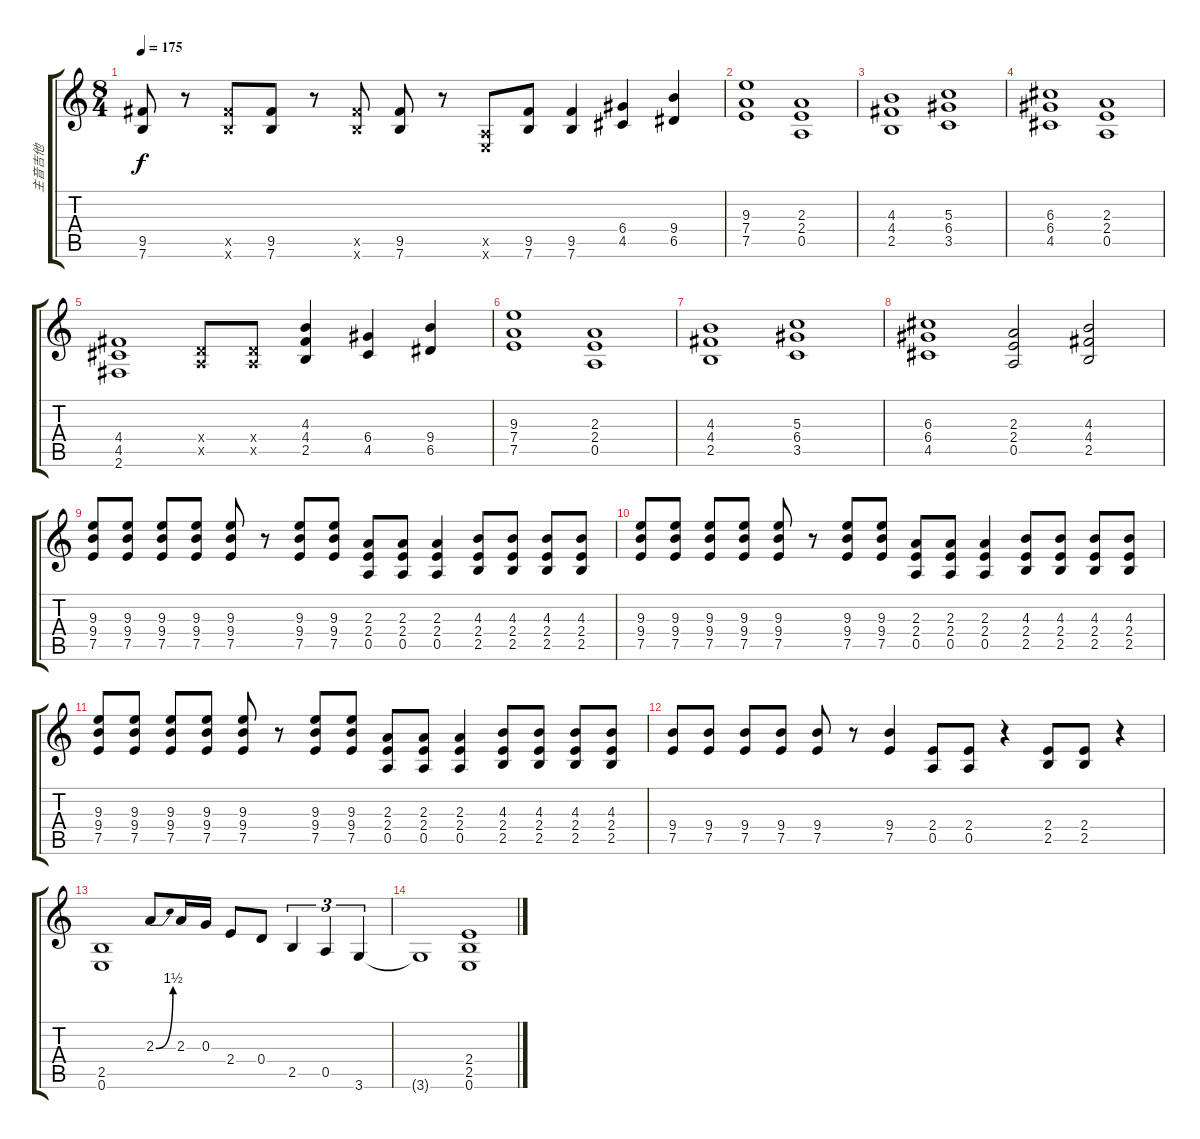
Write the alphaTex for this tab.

\track ("主音吉他" "主音吉他") {instrument overdrivenguitar}
\staff {score tabs}
\tuning (E4 B3 G3 D3 A2 E2) {hide}
\ts (8 4)
\tempo 175
\clef g2
\ks c
(9.5 7.6).8{dy f} r.8 (9.5{x} 7.6{x}).8 (9.5 7.6).8 r.8 (9.5{x} 7.6{x}).8 (9.5 7.6).8 r.8 (0.5{x} 0.6{x}).8 (9.5 7.6).8 (9.5 7.6).4 (6.4 4.5).4 (9.4 6.5).4 |
(9.3 7.4 7.5).1 (2.3 2.4 0.5).1 |
(4.3 4.4 2.5).1 (5.3 6.4 3.5).1 |
(6.3 6.4 4.5).1 (2.3 2.4 0.5).1 |
(4.4 4.5 2.6).1 (0.4{x} 0.5{x}).8 (0.4{x} 0.5{x}).8 (4.3 4.4 2.5).4 (6.4 4.5).4 (9.4 6.5).4 |
(9.3 7.4 7.5).1 (2.3 2.4 0.5).1 |
(4.3 4.4 2.5).1 (5.3 6.4 3.5).1 |
(6.3 6.4 4.5).1 (2.3 2.4 0.5).2 (4.3 4.4 2.5).2 |
(9.3 9.4 7.5).8 (9.3 9.4 7.5).8 (9.3 9.4 7.5).8 (9.3 9.4 7.5).8 (9.3 9.4 7.5).8 r.8 (9.3 9.4 7.5).8 (9.3 9.4 7.5).8 (2.3 2.4 0.5).8 (2.3 2.4 0.5).8 (2.3 2.4 0.5).4 (4.3 2.4 2.5).8 (4.3 2.4 2.5).8 (4.3 2.4 2.5).8 (4.3 2.4 2.5).8 |
(9.3 9.4 7.5).8 (9.3 9.4 7.5).8 (9.3 9.4 7.5).8 (9.3 9.4 7.5).8 (9.3 9.4 7.5).8 r.8 (9.3 9.4 7.5).8 (9.3 9.4 7.5).8 (2.3 2.4 0.5).8 (2.3 2.4 0.5).8 (2.3 2.4 0.5).4 (4.3 2.4 2.5).8 (4.3 2.4 2.5).8 (4.3 2.4 2.5).8 (4.3 2.4 2.5).8 |
(9.3 9.4 7.5).8 (9.3 9.4 7.5).8 (9.3 9.4 7.5).8 (9.3 9.4 7.5).8 (9.3 9.4 7.5).8 r.8 (9.3 9.4 7.5).8 (9.3 9.4 7.5).8 (2.3 2.4 0.5).8 (2.3 2.4 0.5).8 (2.3 2.4 0.5).4 (4.3 2.4 2.5).8 (4.3 2.4 2.5).8 (4.3 2.4 2.5).8 (4.3 2.4 2.5).8 |
(9.4 7.5).8 (9.4 7.5).8 (9.4 7.5).8 (9.4 7.5).8 (9.4 7.5).8 r.8 (9.4 7.5).4 (2.4 0.5).8 (2.4 0.5).8 r.4 (2.4 2.5).8 (2.4 2.5).8 r.4 |
(2.5 0.6).1 2.3{be (bend 0 0 60 6)}.8 2.3.16 0.3.16 2.4.8 0.4.8 2.5.4{tu (3 2)} 0.5.4{tu (3 2)} 3.6.4{tu (3 2)} |
3.6{t}.1 (2.4 2.5 0.6).1
